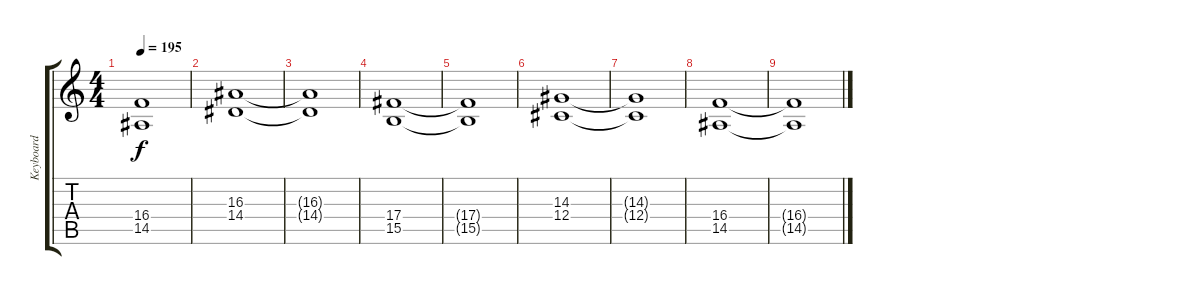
\track ("Keyboard" "Keyboard") {instrument choiraahs}
\staff {score tabs}
\tuning (Eb4 Bb3 Gb3 Db3 Ab2 Eb2) {hide}
\ts (4 4)
\tempo 195
\clef g2
\ks c
(16.4{t} 14.5{t}).1{dy f} |
(16.3 14.4).1 |
(16.3{t} 14.4{t}).1 |
(17.4 15.5).1 |
(17.4{t} 15.5{t}).1 |
(14.3 12.4).1 |
(14.3{t} 12.4{t}).1 |
(16.4 14.5).1 |
(16.4{t} 14.5{t}).1
